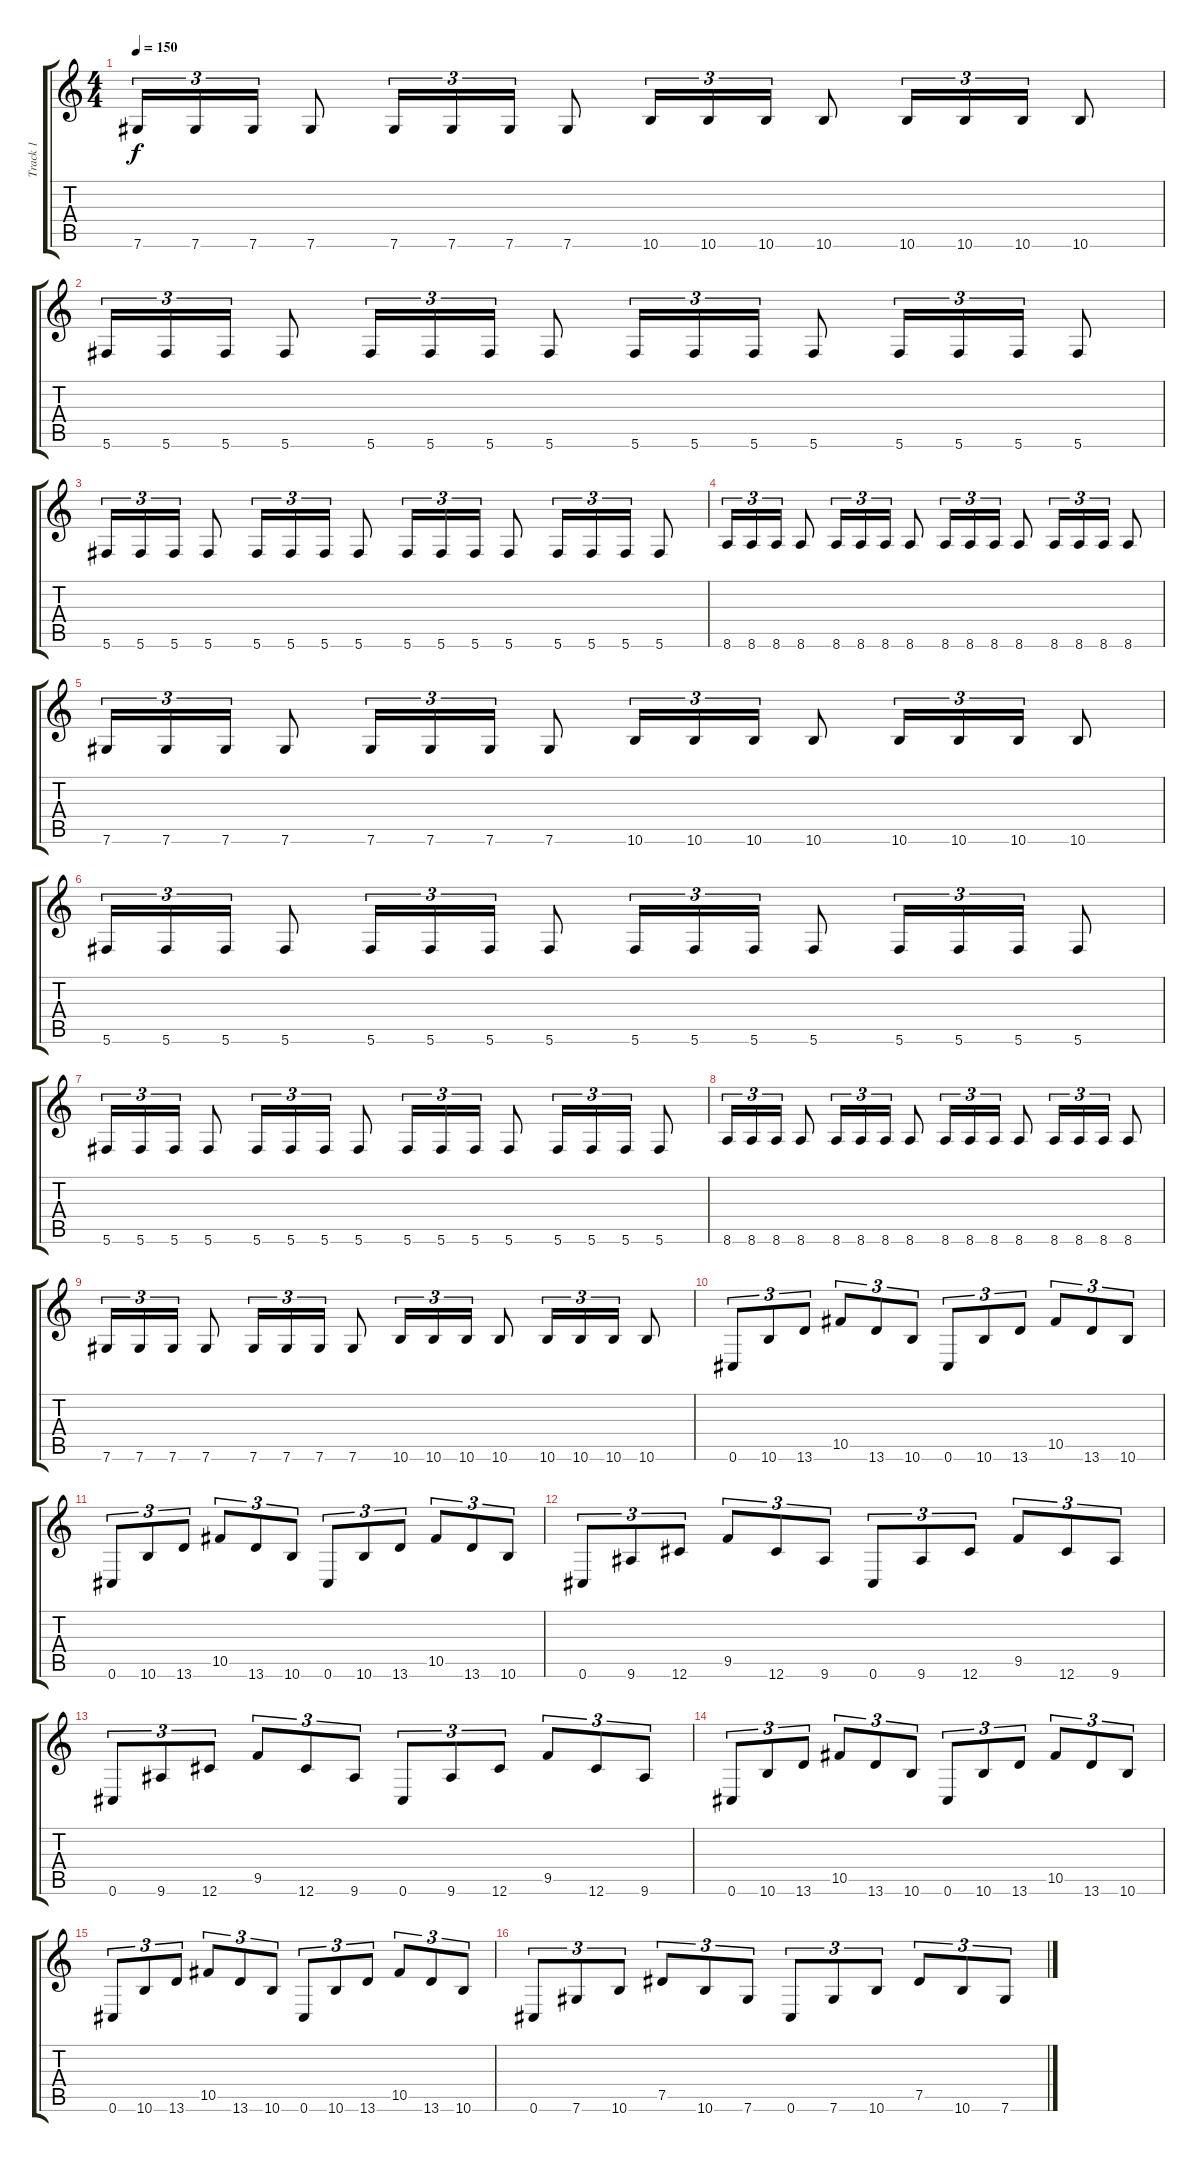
\track ("Track 1" "Track 1") {instrument distortionguitar}
\staff {score tabs}
\tuning (Eb4 Bb3 Gb3 Db3 Ab2 Db2) {hide}
\ts (4 4)
\tempo 150
\clef g2
\ks c
7.6.16{tu (3 2) dy f} 7.6.16{tu (3 2)} 7.6.16{tu (3 2)} 7.6.8 7.6.16{tu (3 2)} 7.6.16{tu (3 2)} 7.6.16{tu (3 2)} 7.6.8 10.6.16{tu (3 2)} 10.6.16{tu (3 2)} 10.6.16{tu (3 2)} 10.6.8 10.6.16{tu (3 2)} 10.6.16{tu (3 2)} 10.6.16{tu (3 2)} 10.6.8 |
5.6.16{tu (3 2)} 5.6.16{tu (3 2)} 5.6.16{tu (3 2)} 5.6.8 5.6.16{tu (3 2)} 5.6.16{tu (3 2)} 5.6.16{tu (3 2)} 5.6.8 5.6.16{tu (3 2)} 5.6.16{tu (3 2)} 5.6.16{tu (3 2)} 5.6.8 5.6.16{tu (3 2)} 5.6.16{tu (3 2)} 5.6.16{tu (3 2)} 5.6.8 |
5.6.16{tu (3 2)} 5.6.16{tu (3 2)} 5.6.16{tu (3 2)} 5.6.8 5.6.16{tu (3 2)} 5.6.16{tu (3 2)} 5.6.16{tu (3 2)} 5.6.8 5.6.16{tu (3 2)} 5.6.16{tu (3 2)} 5.6.16{tu (3 2)} 5.6.8 5.6.16{tu (3 2)} 5.6.16{tu (3 2)} 5.6.16{tu (3 2)} 5.6.8 |
8.6.16{tu (3 2)} 8.6.16{tu (3 2)} 8.6.16{tu (3 2)} 8.6.8 8.6.16{tu (3 2)} 8.6.16{tu (3 2)} 8.6.16{tu (3 2)} 8.6.8 8.6.16{tu (3 2)} 8.6.16{tu (3 2)} 8.6.16{tu (3 2)} 8.6.8 8.6.16{tu (3 2)} 8.6.16{tu (3 2)} 8.6.16{tu (3 2)} 8.6.8 |
7.6.16{tu (3 2)} 7.6.16{tu (3 2)} 7.6.16{tu (3 2)} 7.6.8 7.6.16{tu (3 2)} 7.6.16{tu (3 2)} 7.6.16{tu (3 2)} 7.6.8 10.6.16{tu (3 2)} 10.6.16{tu (3 2)} 10.6.16{tu (3 2)} 10.6.8 10.6.16{tu (3 2)} 10.6.16{tu (3 2)} 10.6.16{tu (3 2)} 10.6.8 |
5.6.16{tu (3 2)} 5.6.16{tu (3 2)} 5.6.16{tu (3 2)} 5.6.8 5.6.16{tu (3 2)} 5.6.16{tu (3 2)} 5.6.16{tu (3 2)} 5.6.8 5.6.16{tu (3 2)} 5.6.16{tu (3 2)} 5.6.16{tu (3 2)} 5.6.8 5.6.16{tu (3 2)} 5.6.16{tu (3 2)} 5.6.16{tu (3 2)} 5.6.8 |
5.6.16{tu (3 2)} 5.6.16{tu (3 2)} 5.6.16{tu (3 2)} 5.6.8 5.6.16{tu (3 2)} 5.6.16{tu (3 2)} 5.6.16{tu (3 2)} 5.6.8 5.6.16{tu (3 2)} 5.6.16{tu (3 2)} 5.6.16{tu (3 2)} 5.6.8 5.6.16{tu (3 2)} 5.6.16{tu (3 2)} 5.6.16{tu (3 2)} 5.6.8 |
8.6.16{tu (3 2)} 8.6.16{tu (3 2)} 8.6.16{tu (3 2)} 8.6.8 8.6.16{tu (3 2)} 8.6.16{tu (3 2)} 8.6.16{tu (3 2)} 8.6.8 8.6.16{tu (3 2)} 8.6.16{tu (3 2)} 8.6.16{tu (3 2)} 8.6.8 8.6.16{tu (3 2)} 8.6.16{tu (3 2)} 8.6.16{tu (3 2)} 8.6.8 |
7.6.16{tu (3 2)} 7.6.16{tu (3 2)} 7.6.16{tu (3 2)} 7.6.8 7.6.16{tu (3 2)} 7.6.16{tu (3 2)} 7.6.16{tu (3 2)} 7.6.8 10.6.16{tu (3 2)} 10.6.16{tu (3 2)} 10.6.16{tu (3 2)} 10.6.8 10.6.16{tu (3 2)} 10.6.16{tu (3 2)} 10.6.16{tu (3 2)} 10.6.8 |
0.6.8{tu (3 2)} 10.6.8{tu (3 2)} 13.6.8{tu (3 2)} 10.5.8{tu (3 2)} 13.6.8{tu (3 2)} 10.6.8{tu (3 2)} 0.6.8{tu (3 2)} 10.6.8{tu (3 2)} 13.6.8{tu (3 2)} 10.5.8{tu (3 2)} 13.6.8{tu (3 2)} 10.6.8{tu (3 2)} |
0.6.8{tu (3 2)} 10.6.8{tu (3 2)} 13.6.8{tu (3 2)} 10.5.8{tu (3 2)} 13.6.8{tu (3 2)} 10.6.8{tu (3 2)} 0.6.8{tu (3 2)} 10.6.8{tu (3 2)} 13.6.8{tu (3 2)} 10.5.8{tu (3 2)} 13.6.8{tu (3 2)} 10.6.8{tu (3 2)} |
0.6.8{tu (3 2)} 9.6.8{tu (3 2)} 12.6.8{tu (3 2)} 9.5.8{tu (3 2)} 12.6.8{tu (3 2)} 9.6.8{tu (3 2)} 0.6.8{tu (3 2)} 9.6.8{tu (3 2)} 12.6.8{tu (3 2)} 9.5.8{tu (3 2)} 12.6.8{tu (3 2)} 9.6.8{tu (3 2)} |
0.6.8{tu (3 2)} 9.6.8{tu (3 2)} 12.6.8{tu (3 2)} 9.5.8{tu (3 2)} 12.6.8{tu (3 2)} 9.6.8{tu (3 2)} 0.6.8{tu (3 2)} 9.6.8{tu (3 2)} 12.6.8{tu (3 2)} 9.5.8{tu (3 2)} 12.6.8{tu (3 2)} 9.6.8{tu (3 2)} |
0.6.8{tu (3 2)} 10.6.8{tu (3 2)} 13.6.8{tu (3 2)} 10.5.8{tu (3 2)} 13.6.8{tu (3 2)} 10.6.8{tu (3 2)} 0.6.8{tu (3 2)} 10.6.8{tu (3 2)} 13.6.8{tu (3 2)} 10.5.8{tu (3 2)} 13.6.8{tu (3 2)} 10.6.8{tu (3 2)} |
0.6.8{tu (3 2)} 10.6.8{tu (3 2)} 13.6.8{tu (3 2)} 10.5.8{tu (3 2)} 13.6.8{tu (3 2)} 10.6.8{tu (3 2)} 0.6.8{tu (3 2)} 10.6.8{tu (3 2)} 13.6.8{tu (3 2)} 10.5.8{tu (3 2)} 13.6.8{tu (3 2)} 10.6.8{tu (3 2)} |
0.6.8{tu (3 2)} 7.6.8{tu (3 2)} 10.6.8{tu (3 2)} 7.5.8{tu (3 2)} 10.6.8{tu (3 2)} 7.6.8{tu (3 2)} 0.6.8{tu (3 2)} 7.6.8{tu (3 2)} 10.6.8{tu (3 2)} 7.5.8{tu (3 2)} 10.6.8{tu (3 2)} 7.6.8{tu (3 2)}
